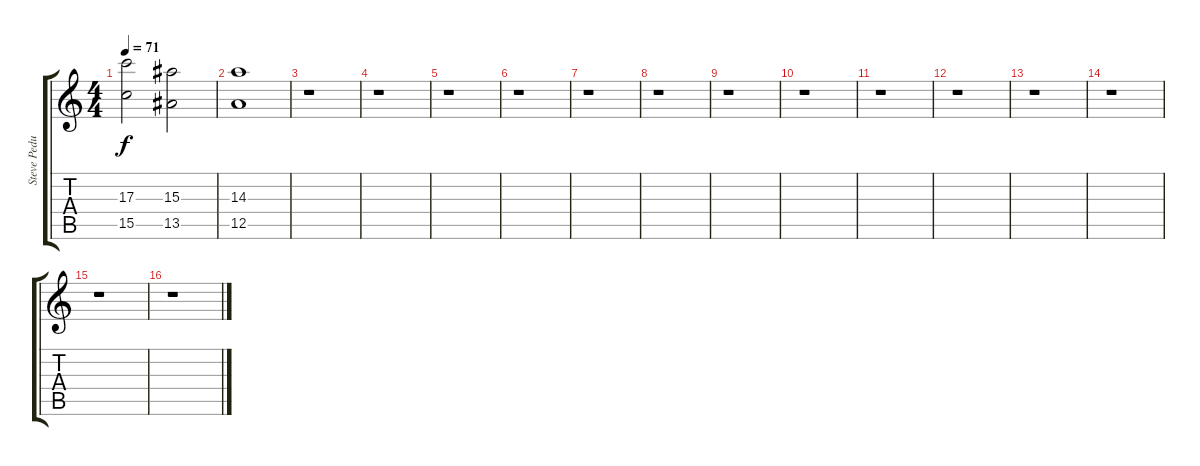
\track ("Steve Pedulla (Clean Guitar 1)" "Steve Pedu") {instrument electricguitarjazz}
\staff {score tabs}
\tuning (E4 B3 G3 D3 A2 D2) {hide}
\ts (4 4)
\tempo 71
\clef g2
\ks c
(17.3 15.5).2{dy f} (15.3 13.5).2 |
(14.3 12.5).1 |
r.1 |
r.1 |
r.1 |
r.1 |
r.1 |
r.1 |
r.1 |
r.1 |
r.1 |
r.1 |
r.1 |
r.1 |
r.1 |
r.1
